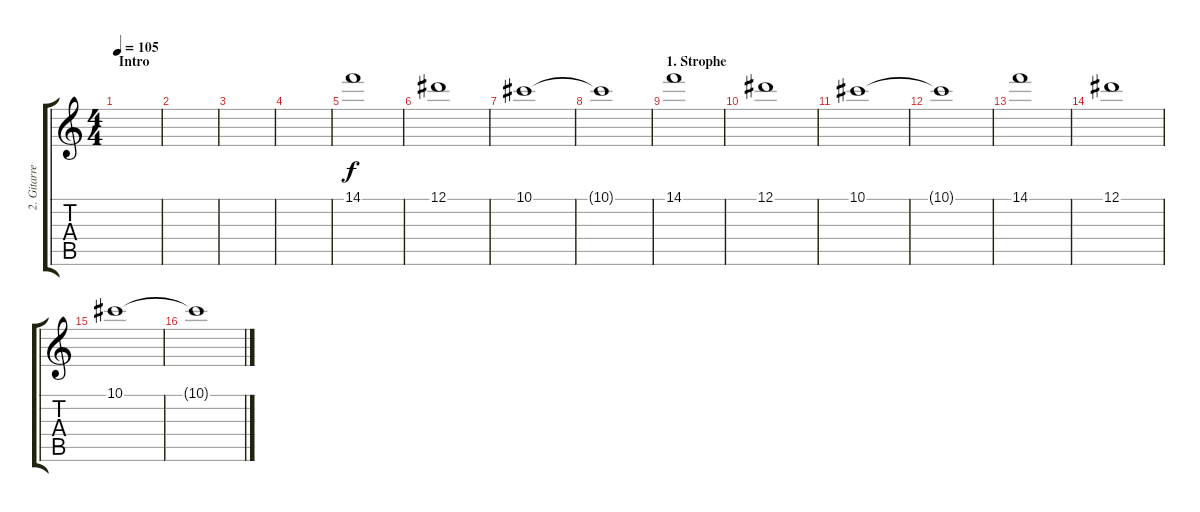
\track ("2. Gitarre" "2. Gitarre") {instrument distortionguitar}
\staff {score tabs}
\tuning (Eb4 Bb3 Gb3 Db3 Ab2 Eb2) {hide}
\ts (4 4)
\section ("" "Intro")
\tempo 105
\clef g2
\ks c
|
|
|
|
14.1.1 |
12.1.1 |
10.1.1 |
10.1{t}.1{volume 0} |
\section ("" "1. Strophe")
14.1.1{volume 12} |
12.1.1 |
10.1.1 |
10.1{t}.1{volume 0} |
14.1.1{volume 12} |
12.1.1 |
10.1.1 |
10.1{t}.1{volume 0}
